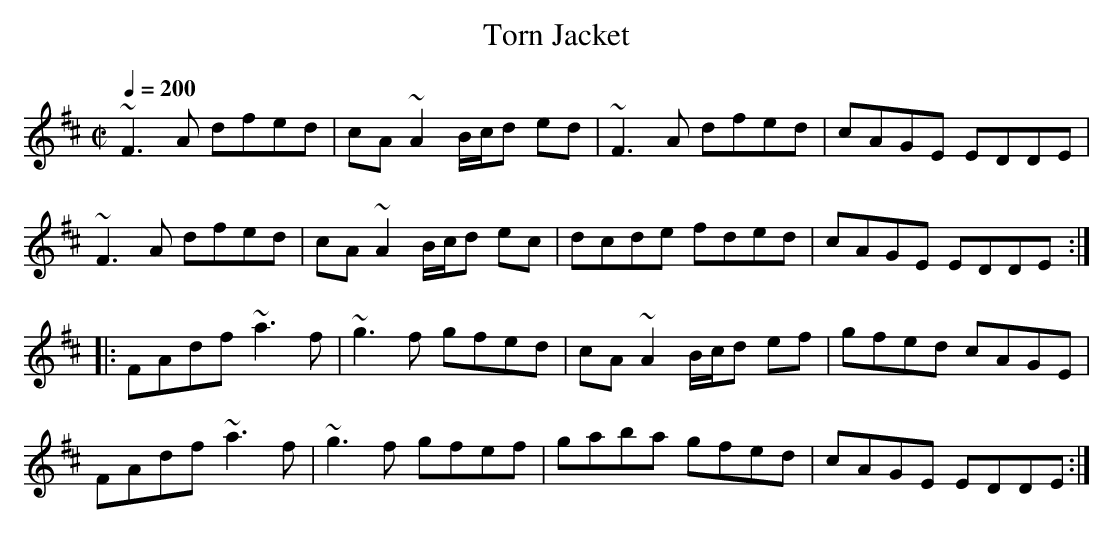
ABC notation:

X:1
T:Torn Jacket
M:C|
L:1/8
Q:1/4=200
K:D
~F3A dfed|cA~A2  B/c/d ed|~F3A dfed|cAGE EDDE|
~F3A dfed|cA~A2  B/c/d ec|dcde fded|cAGE EDDE:|
|:FAdf ~a3f|~g3f gfed|cA~A2  B/c/d ef|gfed cAGE|
FAdf ~a3f|~g3f gfef|gaba gfed|cAGE EDDE:|
